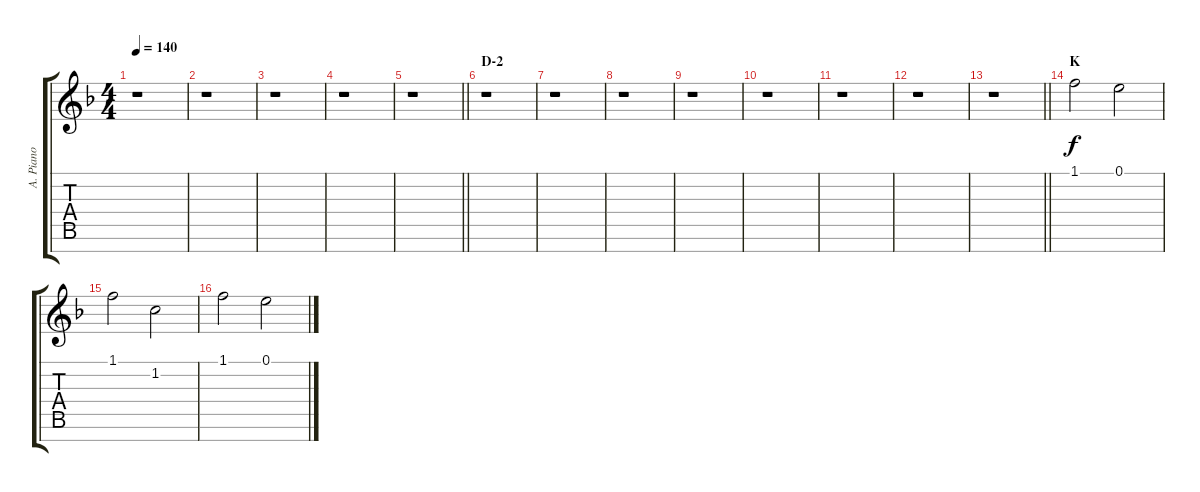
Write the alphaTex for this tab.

\track ("A. Piano" "A. Piano") {instrument acousticgrandpiano}
\staff {score tabs}
\tuning (E5 B4 G4 D4 A3 E3 B2) {hide}
\ts (4 4)
\tempo 140
\clef g2
\ks f
r.1{dy f} |
r.1 |
r.1 |
r.1 |
\barLineRight lightlight
r.1 |
\section ("" "D-2")
r.1 |
r.1 |
r.1 |
r.1 |
r.1 |
r.1 |
r.1 |
\barLineRight lightlight
r.1 |
\section ("" "K")
1.1.2 0.1.2 |
1.1.2 1.2.2 |
1.1.2 0.1.2
